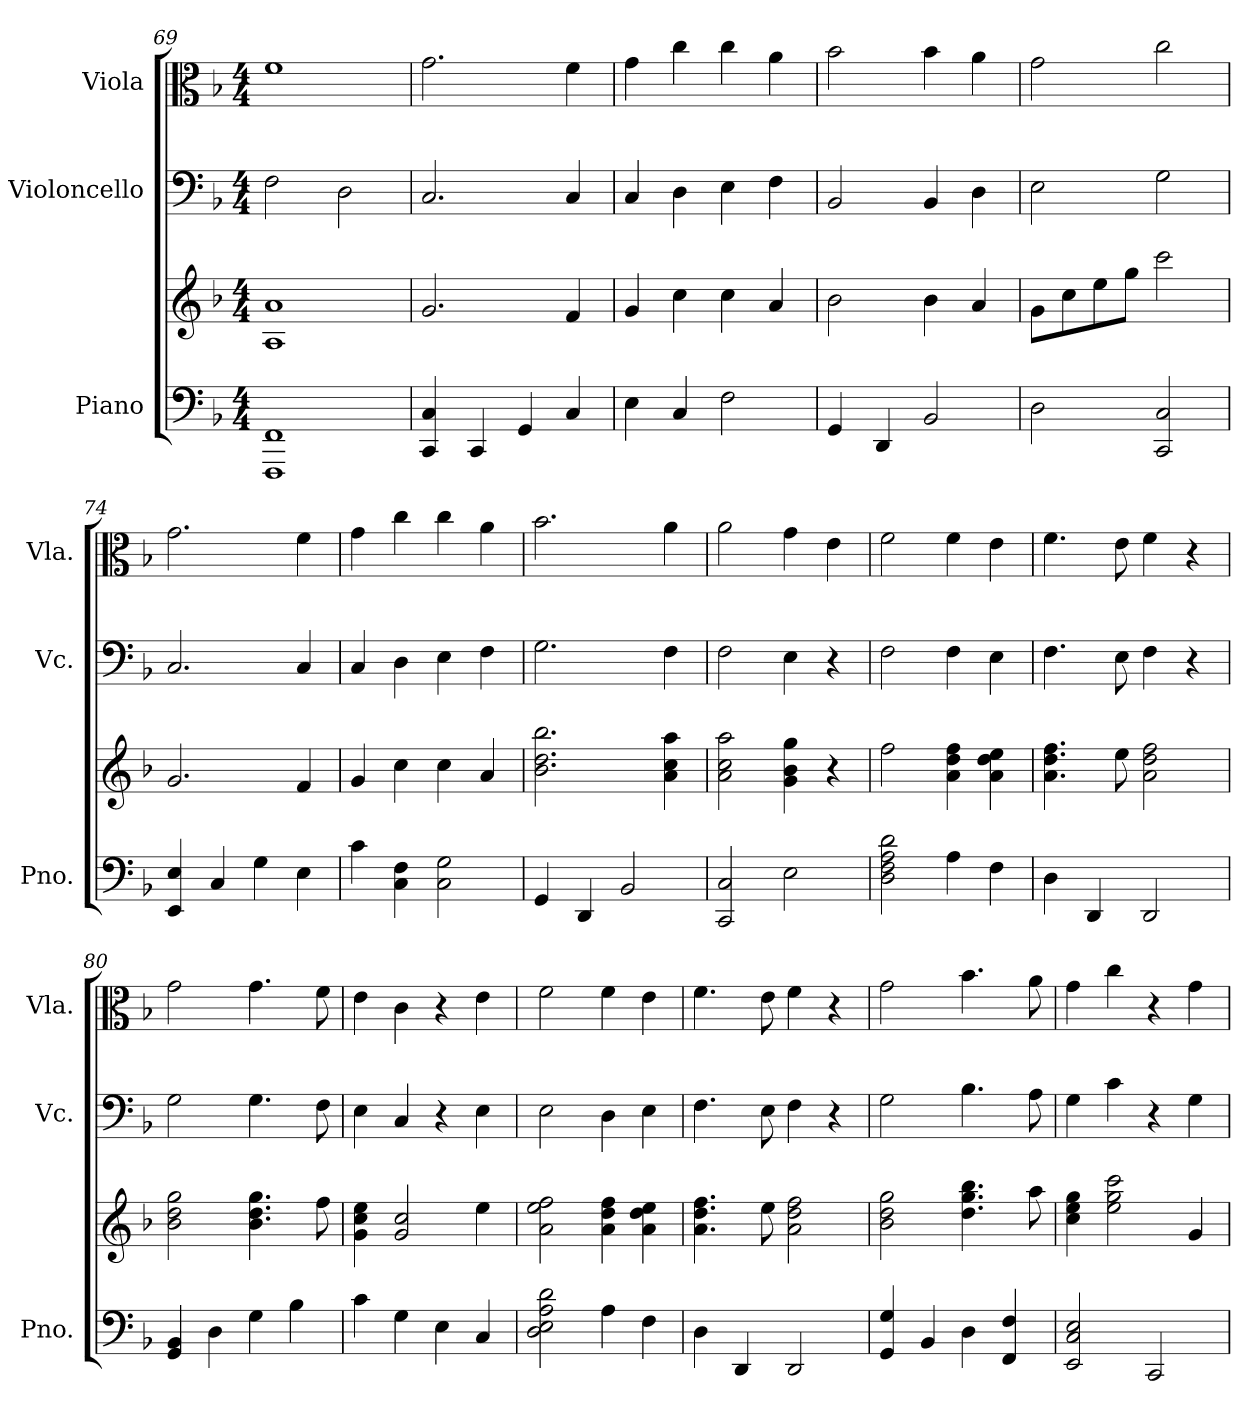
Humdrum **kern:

**kern	**kern	**kern	**kern
*part3	*part3	*part2	*part1
*staff4	*staff3	*staff2	*staff1
*I"Piano	*	*I"Violoncello	*I"Viola
*I'Pno.	*	*I'Vc.	*I'Vla.
*clefF4	*clefG2	*clefF4	*clefC3
*k[b-]	*k[b-]	*k[b-]	*k[b-]
*M4/4	*M4/4	*M4/4	*M4/4
=69	=69	=69	=69
1FFF 1FF	1A 1a	2F\	1f
.	.	2D\	.
!!LO:LB:g=z
=70	=70	=70	=70
4CC/ 4C/	2.g/	2.C/	2.g\
4CC/	.	.	.
4GG/	.	.	.
4C/	4f/	4C/	4f\
=71	=71	=71	=71
4E\	4g/	4C/	4g\
4C/	4cc\	4D\	4cc\
2F\	4cc\	4E\	4cc\
.	4a/	4F\	4a\
=72	=72	=72	=72
4GG/	2b-\	2BB-/	2b-\
4DD/	.	.	.
2BB-/	4b-\	4BB-/	4b-\
.	4a/	4D\	4a\
=73	=73	=73	=73
2D\	8g\L	2E\	2g\
.	8cc\	.	.
.	8ee\	.	.
.	8gg\J	.	.
2CC/ 2C/	2ccc\	2G\	2cc\
=74	=74	=74	=74
4EE/ 4E/	2.g/	2.C/	2.g\
4C/	.	.	.
4G\	.	.	.
4E\	4f/	4C/	4f\
=75	=75	=75	=75
4c\	4g/	4C/	4g\
4C\ 4F\	4cc\	4D\	4cc\
2C\ 2G\	4cc\	4E\	4cc\
.	4a/	4F\	4a\
=76	=76	=76	=76
4GG/	2.b-\ 2.dd\ 2.bb-\	2.G\	2.b-\
4DD/	.	.	.
2BB-/	.	.	.
.	4a\ 4cc\ 4aa\	4F\	4a\
=77	=77	=77	=77
2CC/ 2C/	2a\ 2cc\ 2aa\	2F\	2a\
2E\	4g\ 4b-\ 4gg\	4E\	4g\
.	4r	4r	4e\
=78	=78	=78	=78
2D\ 2F\ 2A\ 2d\	2ff\	2F\	2f\
4A\	4a\ 4dd\ 4ff\	4F\	4f\
4F\	4a\ 4dd\ 4ee\	4E\	4e\
!!LO:LB:g=z
=79	=79	=79	=79
4D\	4.a\ 4.dd\ 4.ff\	4.F\	4.f\
4DD/	.	.	.
.	8ee\	8E\	8e\
2DD/	2a\ 2dd\ 2ff\	4F\	4f\
.	.	4r	4r
=80	=80	=80	=80
4GG/ 4BB-/	2b-\ 2dd\ 2gg\	2G\	2g\
4D\	.	.	.
4G\	4.b-\ 4.dd\ 4.gg\	4.G\	4.g\
4B-\	.	.	.
.	8ff\	8F\	8f\
=81	=81	=81	=81
4c\	4g\ 4cc\ 4ee\	4E\	4e\
4G\	2g/ 2cc/	4C/	4c\
4E\	.	4r	4r
4C/	4ee\	4E\	4e\
=82	=82	=82	=82
2D\ 2E\ 2A\ 2d\	2a\ 2ee\ 2ff\	2E\	2f\
4A\	4a\ 4dd\ 4ff\	4D\	4f\
4F\	4a\ 4dd\ 4ee\	4E\	4e\
=83	=83	=83	=83
4D\	4.a\ 4.dd\ 4.ff\	4.F\	4.f\
4DD/	.	.	.
.	8ee\	8E\	8e\
2DD/	2a\ 2dd\ 2ff\	4F\	4f\
.	.	4r	4r
=84	=84	=84	=84
4GG/ 4G/	2b-\ 2dd\ 2gg\	2G\	2g\
4BB-/	.	.	.
4D\	4.dd\ 4.gg\ 4.bb-\	4.B-\	4.b-\
4FF/ 4F/	.	.	.
.	8aa\	8A\	8a\
=85	=85	=85	=85
2EE/ 2C/ 2E/	4cc\ 4ee\ 4gg\	4G\	4g\
.	2ee\ 2gg\ 2ccc\	4c\	4cc\
2CC/	.	4r	4r
.	4g/	4G\	4g\
=	=	=	=
*-	*-	*-	*-
